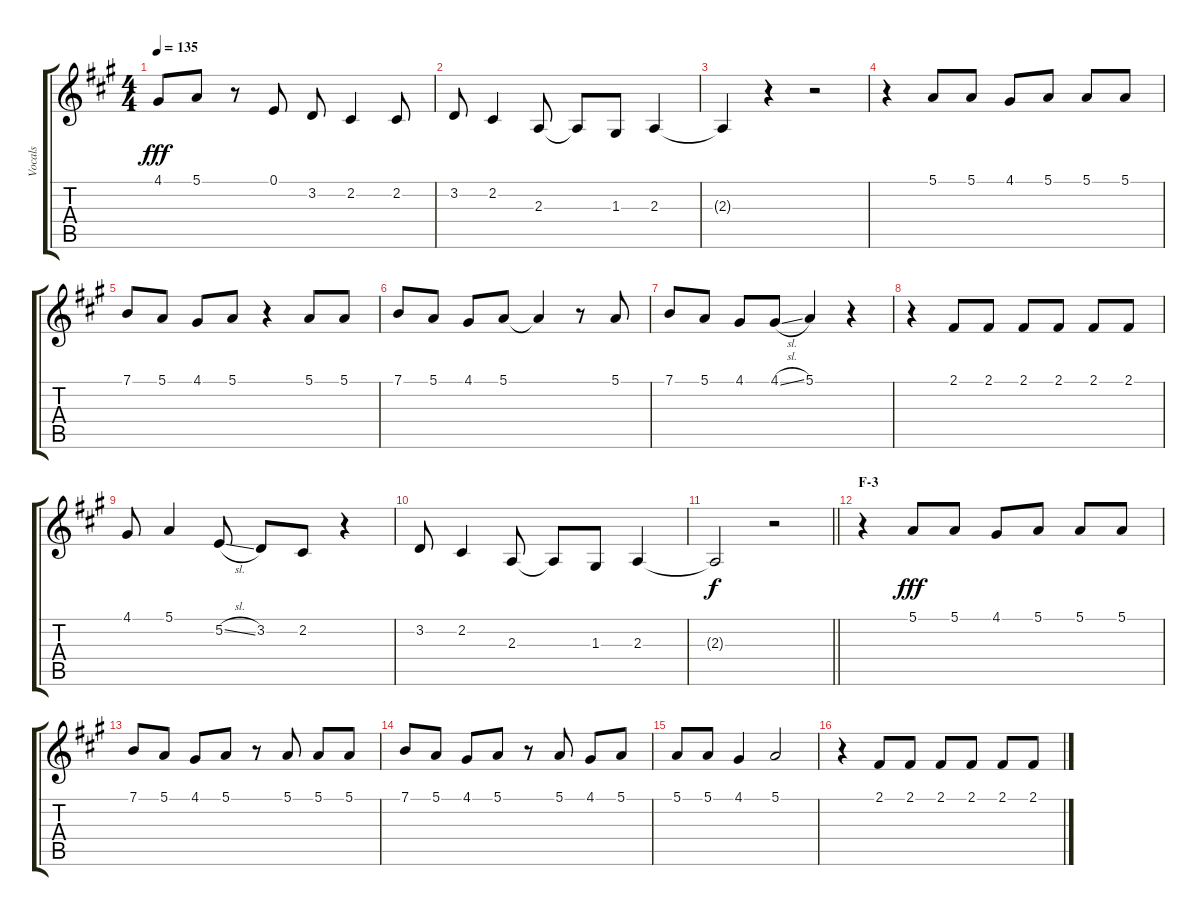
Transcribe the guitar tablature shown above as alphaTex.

\track ("Vocals" "Vocals") {instrument voiceoohs}
\staff {score tabs}
\tuning (E4 B3 G3 D3 A2 E2) {hide}
\ts (4 4)
\tempo 135
\clef g2
\ks a
4.1.8{dy fff} 5.1.8 r.8 0.1.8 3.2.8 2.2.4 2.2.8 |
3.2.8 2.2.4 2.3.8 2.3{t}.8 1.3.8 2.3.4 |
2.3{t}.4 r.4 r.2 |
r.4 5.1.8 5.1.8 4.1.8 5.1.8 5.1.8 5.1.8 |
7.1.8 5.1.8 4.1.8 5.1.8 r.4 5.1.8 5.1.8 |
7.1.8 5.1.8 4.1.8 5.1.8 5.1{t}.4 r.8 5.1.8 |
7.1.8 5.1.8 4.1.8 4.1{sl}.8 5.1.4 r.4 |
r.4 2.1.8 2.1.8 2.1.8 2.1.8 2.1.8 2.1.8 |
4.1.8 5.1.4 5.2{sl}.8 3.2.8 2.2.8 r.4 |
3.2.8 2.2.4 2.3.8 2.3{t}.8 1.3.8 2.3.4 |
\barLineRight lightlight
2.3{t}.2{dy f} r.2 |
\section ("" "F-3")
r.4 5.1.8{dy fff} 5.1.8 4.1.8 5.1.8 5.1.8 5.1.8 |
7.1.8 5.1.8 4.1.8 5.1.8 r.8 5.1.8 5.1.8 5.1.8 |
7.1.8 5.1.8 4.1.8 5.1.8 r.8 5.1.8 4.1.8 5.1.8 |
5.1.8 5.1.8 4.1.4 5.1.2 |
r.4 2.1.8 2.1.8 2.1.8 2.1.8 2.1.8 2.1.8
